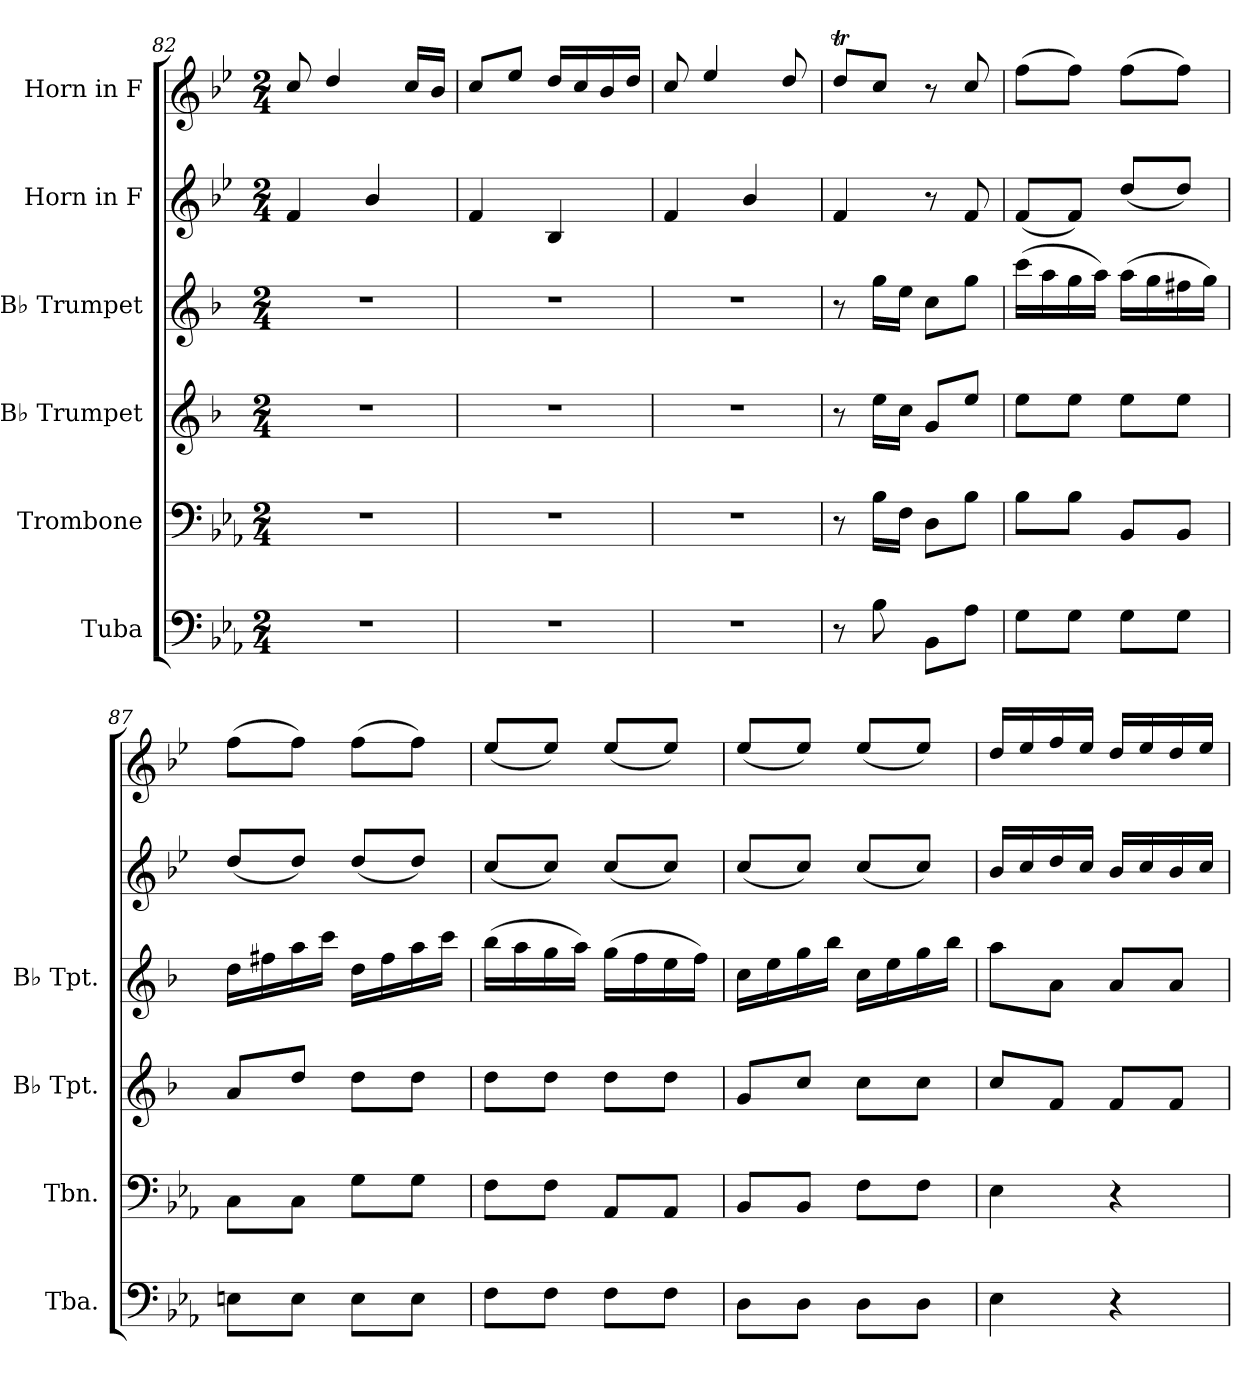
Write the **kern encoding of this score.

**kern	**kern	**kern	**kern	**kern	**kern
*part6	*part5	*part4	*part3	*part2	*part1
*staff6	*staff5	*staff4	*staff3	*staff2	*staff1
*I"Tuba	*I"Trombone	*I"B♭ Trumpet	*I"B♭ Trumpet	*I"Horn in F	*I"Horn in F
*I'Tba.	*I'Tbn.	*I'B♭ Tpt.	*I'B♭ Tpt.	*	*
*clefF4	*clefF4	*clefG2	*clefG2	*clefG2	*clefG2
*	*	*ITrd1c2	*ITrd1c2	*ITrd4c7	*ITrd4c7
*k[b-e-a-]	*k[b-e-a-]	*k[b-e-a-]	*k[b-e-a-]	*k[b-e-a-]	*k[b-e-a-]
*M2/4	*M2/4	*M2/4	*M2/4	*M2/4	*M2/4
=82	=82	=82	=82	=82	=82
2r	2r	2r	2r	4B-/	8f/
.	.	.	.	.	4g/
.	.	.	.	4e-/	.
.	.	.	.	.	16f/LL
.	.	.	.	.	16e-/JJ
!!LO:PB:g=z
=83	=83	=83	=83	=83	=83
2r	2r	2r	2r	4B-/	8f/L
.	.	.	.	.	8a-/J
.	.	.	.	4E-/	16g/LL
.	.	.	.	.	16f/
.	.	.	.	.	16e-/
.	.	.	.	.	16g/JJ
=84	=84	=84	=84	=84	=84
2r	2r	2r	2r	4B-/	8f/
.	.	.	.	.	4a-/
.	.	.	.	4e-/	.
.	.	.	.	.	8g/
=85	=85	=85	=85	=85	=85
8r	8r	8r	8r	4B-/	8gt/L
8B-\	16B-\LL	16dd\LL	16ff\LL	.	8f/J
.	16F\JJ	16b-\JJ	16dd\JJ	.	.
8BB-\L	8D\L	8f/L	8b-\L	8r	8r
8A-\J	8B-\J	8dd/J	8ff\J	8B-/	8f/
=86	=86	=86	=86	=86	=86
8G\L	8B-\L	8dd\L	(>16bb-\LL	(<8B-/L	(>8b-\L
.	.	.	16gg\	.	.
8G\J	8B-\J	8dd\J	16ff\	8B-/J)	8b-\J)
.	.	.	16gg\JJ)	.	.
8G\L	8BB-/L	8dd\L	(>16gg\LL	(<8g/L	(>8b-\L
.	.	.	16ff\	.	.
8G\J	8BB-/J	8dd\J	16een\	8g/J)	8b-\J)
.	.	.	16ff\JJ)	.	.
=87	=87	=87	=87	=87	=87
8En\L	8C\L	8g/L	16cc\LL	(<8g/L	(>8b-\L
.	.	.	16een\	.	.
8E\J	8C\J	8cc/J	16gg\	8g/J)	8b-\J)
.	.	.	16bb-\JJ	.	.
8E\L	8G\L	8cc\L	16cc\LL	(<8g/L	(>8b-\L
.	.	.	16ee\	.	.
8E\J	8G\J	8cc\J	16gg\	8g/J)	8b-\J)
.	.	.	16bb-\JJ	.	.
=88	=88	=88	=88	=88	=88
8F\L	8F\L	8cc\L	(>16aa-\LL	(<8f/L	(<8a-/L
.	.	.	16gg\	.	.
8F\J	8F\J	8cc\J	16ff\	8f/J)	8a-/J)
.	.	.	16gg\JJ)	.	.
8F\L	8AA-/L	8cc\L	(>16ff\LL	(<8f/L	(<8a-/L
.	.	.	16ee-\	.	.
8F\J	8AA-/J	8cc\J	16dd\	8f/J)	8a-/J)
.	.	.	16ee-\JJ)	.	.
=89	=89	=89	=89	=89	=89
8D\L	8BB-/L	8f/L	16b-\LL	(<8f/L	(<8a-/L
.	.	.	16dd\	.	.
8D\J	8BB-/J	8b-/J	16ff\	8f/J)	8a-/J)
.	.	.	16aa-\JJ	.	.
8D\L	8F\L	8b-\L	16b-\LL	(<8f/L	(<8a-/L
.	.	.	16dd\	.	.
8D\J	8F\J	8b-\J	16ff\	8f/J)	8a-/J)
.	.	.	16aa-\JJ	.	.
!!LO:LB:g=z
=90	=90	=90	=90	=90	=90
4E-\	4E-\	8b-/L	8gg\L	16e-/LL	16g/LL
.	.	.	.	16f/	16a-/
.	.	8e-/J	8g\J	16g/	16b-/
.	.	.	.	16f/JJ	16a-/JJ
4r	4r	8e-/L	8g/L	16e-/LL	16g/LL
.	.	.	.	16f/	16a-/
.	.	8e-/J	8g/J	16e-/	16g/
.	.	.	.	16f/JJ	16a-/JJ
=	=	=	=	=	=
*-	*-	*-	*-	*-	*-
